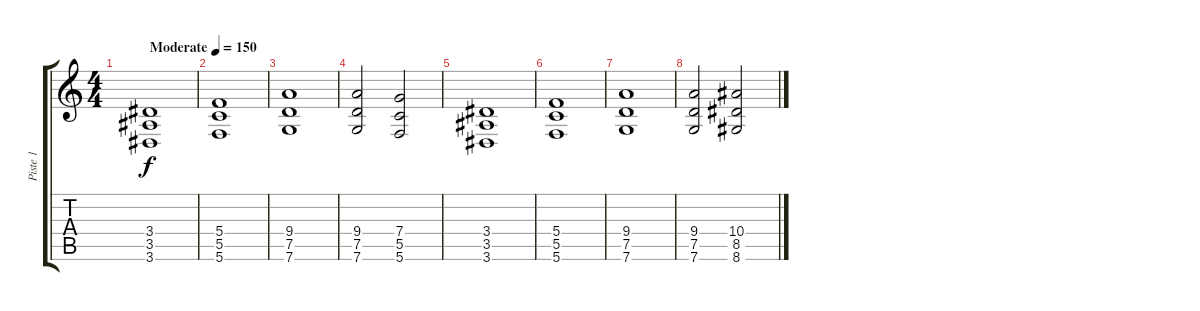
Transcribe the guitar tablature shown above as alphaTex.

\track ("Piste 1" "Piste 1") {instrument acousticguitarsteel}
\staff {score tabs}
\tuning (D4 A3 F3 C3 G2 C2) {hide}
\ts (4 4)
\tempo (150 "Moderate")
\clef g2
\ks c
(3.4 3.5 3.6).1{dy f instrument acousticguitarsteel} |
(5.4 5.5 5.6).1 |
(9.4 7.5 7.6).1 |
(9.4 7.5 7.6).2 (7.4 5.5 5.6).2 |
(3.4 3.5 3.6).1 |
(5.4 5.5 5.6).1 |
(9.4 7.5 7.6).1 |
(9.4 7.5 7.6).2 (10.4 8.5 8.6).2
